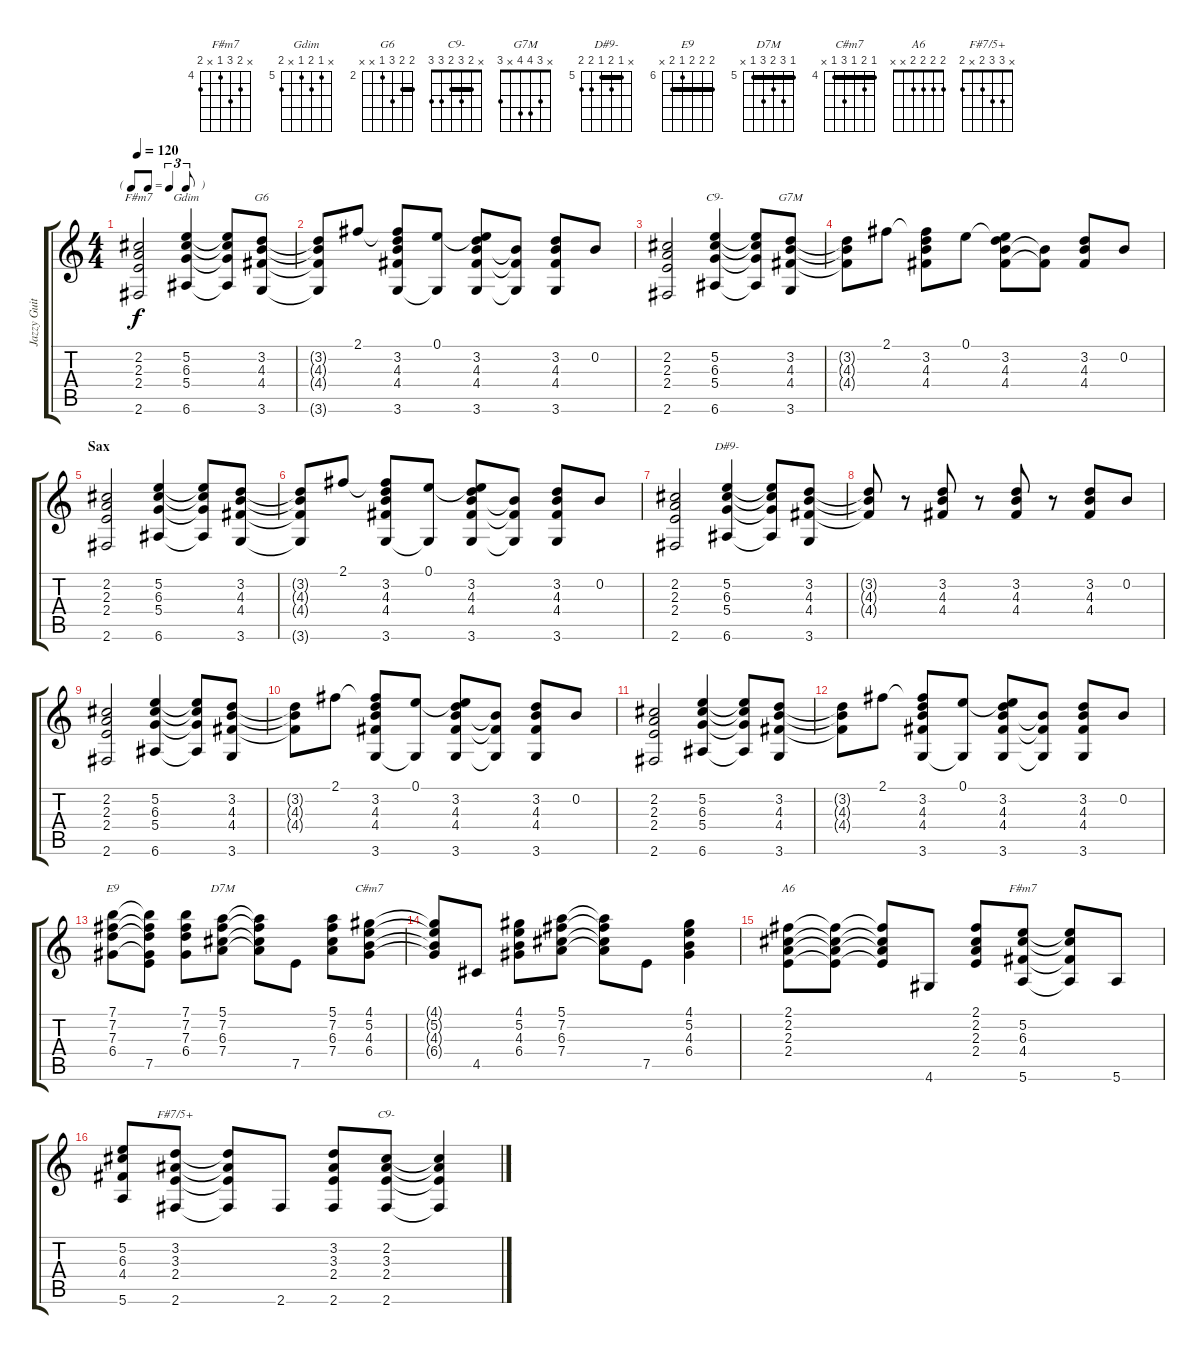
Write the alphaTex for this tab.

\track ("Jazzy Guitar" "Jazzy Guit") {instrument electricguitarjazz}
\staff {score tabs}
\tuning (E4 B3 G3 D3 A2 E2) {hide}
\chord ("F#m7" x 2 2 2 x 2)
\chord ("Gdim" x 5 6 5 x 6) {firstfret 5}
\chord ("G6" 3 3 4 2 x x) {firstfret 2 barre 3}
\chord ("C9-" x 5 6 5 3 6) {firstfret 3 barre 5}
\chord ("G7M" x 3 4 4 x 3)
\chord ("D#9-" x 5 6 5 6 6) {firstfret 5 barre 5}
\chord ("E9" 7 7 7 6 7 x) {firstfret 6 barre 7}
\chord ("D7M" 5 7 6 7 5 x) {firstfret 5 barre 5}
\chord ("C#m7" 4 5 4 6 4 x) {firstfret 4 barre 4}
\chord ("A6" 2 2 2 2 x x)
\chord ("F#m7" x 5 6 4 x 5) {firstfret 4}
\chord ("F#7/5+" x 3 3 2 x 2)
\chord ("C9-" x 2 3 2 3 3) {barre 2}
\ts (4 4)
\tf triplet8th
\tempo 120
\clef g2
\ks c
(2.2 2.3 2.4 2.6).2{ch "F#m7" dy f} (5.2 6.3 5.4 6.6).4{ch "Gdim"} (5.2{t} 6.3{t} 5.4{t} 6.6{t}).8 (3.2 4.3 4.4 3.6).8{ch "G6"} |
(3.2{t} 4.3{t} 4.4{t} 3.6{t}).8 2.1.8 (2.1{t} 3.2 4.3 4.4 3.6).8 (0.1 3.6{t}).8 (0.1{t} 3.2 4.3 4.4 3.6).8 (4.3{t} 4.4{t} 3.6{t}).8 (3.2 4.3 4.4 3.6).8 0.2.8 |
(2.2 2.3 2.4 2.6).2 (5.2 6.3 5.4 6.6).4{ch "C9-"} (5.2{t} 6.3{t} 5.4{t} 6.6{t}).8 (3.2 4.3 4.4 3.6).8{ch "G7M"} |
(3.2{t} 4.3{t} 4.4{t}).8 2.1.8 (2.1{t} 3.2 4.3 4.4).8 0.1.8 (0.1{t} 3.2 4.3 4.4).8 (4.3{t} 4.4{t}).8 (3.2 4.3 4.4).8 0.2.8 |
\section ("" "Sax")
(2.2 2.3 2.4 2.6).2 (5.2 6.3 5.4 6.6).4 (5.2{t} 6.3{t} 5.4{t} 6.6{t}).8 (3.2 4.3 4.4 3.6).8 |
(3.2{t} 4.3{t} 4.4{t} 3.6{t}).8 2.1.8 (2.1{t} 3.2 4.3 4.4 3.6).8 (0.1 3.6{t}).8 (0.1{t} 3.2 4.3 4.4 3.6).8 (4.3{t} 4.4{t} 3.6{t}).8 (3.2 4.3 4.4 3.6).8 0.2.8 |
(2.2 2.3 2.4 2.6).2 (5.2 6.3 5.4 6.6).4{ch "D#9-"} (5.2{t} 6.3{t} 5.4{t} 6.6{t}).8 (3.2 4.3 4.4 3.6).8 |
(3.2{t} 4.3{t} 4.4{t}).8 r.8 (3.2 4.3 4.4).8 r.8 (3.2 4.3 4.4).8 r.8 (3.2 4.3 4.4).8 0.2.8 |
(2.2 2.3 2.4 2.6).2 (5.2 6.3 5.4 6.6).4 (5.2{t} 6.3{t} 5.4{t} 6.6{t}).8 (3.2 4.3 4.4 3.6).8 |
(3.2{t} 4.3{t} 4.4{t}).8 2.1.8 (2.1{t} 3.2 4.3 4.4 3.6).8 (0.1 3.6{t}).8 (0.1{t} 3.2 4.3 4.4 3.6).8 (4.3{t} 4.4{t} 3.6{t}).8 (3.2 4.3 4.4 3.6).8 0.2.8 |
(2.2 2.3 2.4 2.6).2 (5.2 6.3 5.4 6.6).4 (5.2{t} 6.3{t} 5.4{t} 6.6{t}).8 (3.2 4.3 4.4 3.6).8 |
(3.2{t} 4.3{t} 4.4{t}).8 2.1.8 (2.1{t} 3.2 4.3 4.4 3.6).8 (0.1 3.6{t}).8 (0.1{t} 3.2 4.3 4.4 3.6).8 (4.3{t} 4.4{t} 3.6{t}).8 (3.2 4.3 4.4 3.6).8 0.2.8 |
(7.1 7.2 7.3 6.4).8{ch "E9"} (7.1{t} 7.2{t} 7.3{t} 6.4{t} 7.5).8 (7.1 7.2 7.3 6.4).8 (5.1 7.2 6.3 7.4).8{ch "D7M"} (5.1{t} 7.2{t} 6.3{t} 7.4{t}).8 7.5.8 (5.1 7.2 6.3 7.4).8 (4.1 5.2 4.3 6.4).8{ch "C#m7"} |
(4.1{t} 5.2{t} 4.3{t} 6.4{t}).8 4.5.8 (4.1 5.2 4.3 6.4).8 (5.1 7.2 6.3 7.4).8 (5.1{t} 7.2{t} 6.3{t} 7.4{t}).8 7.5.8 (4.1 5.2 4.3 6.4).4 |
(2.1 2.2 2.3 2.4).8{ch "A6"} (2.1{t} 2.2{t} 2.3{t} 2.4{t}).8 (2.1{t} 2.2{t} 2.3{t} 2.4{t}).8 4.6.8 (2.1 2.2 2.3 2.4).8 (5.2 6.3 4.4 5.6).8{ch "F#m7"} (5.2{t} 6.3{t} 4.4{t} 5.6{t}).8 5.6.8 |
(5.2 6.3 4.4 5.6).8 (3.2 3.3 2.4 2.6).8{ch "F#7/5+"} (3.2{t} 3.3{t} 2.4{t} 2.6{t}).8 2.6.8 (3.2 3.3 2.4 2.6).8 (2.2 3.3 2.4 2.6).8{ch "C9-"} (2.2{t} 3.3{t} 2.4{t} 2.6{t}).4
